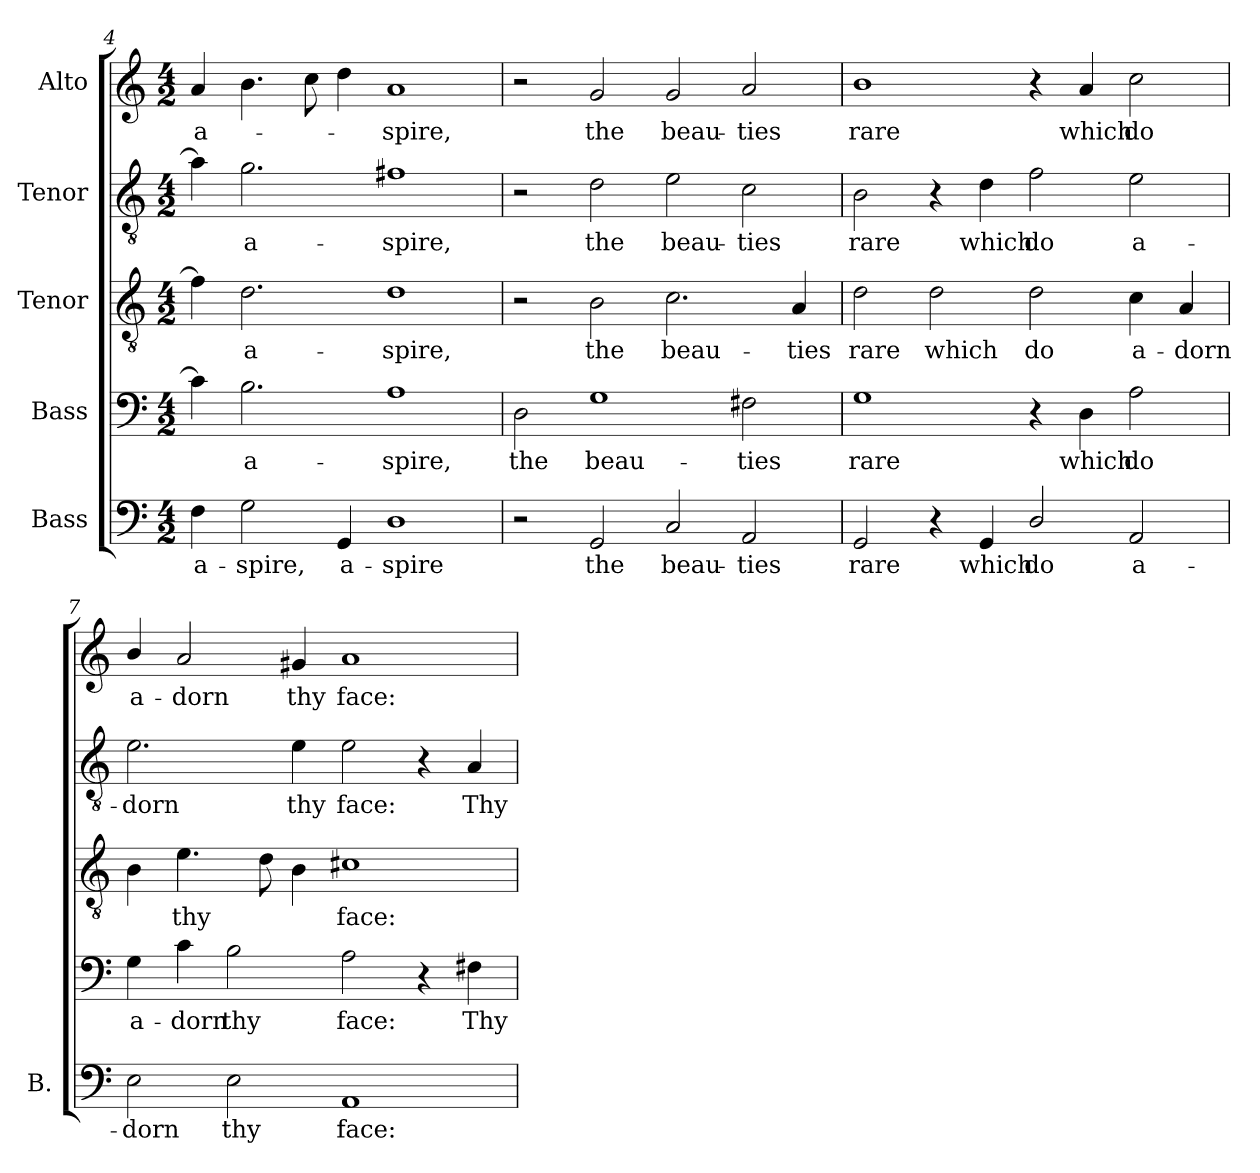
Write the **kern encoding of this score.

**kern	**text	**kern	**text	**kern	**text	**kern	**text	**kern	**text
*part5	*part5	*part4	*part4	*part3	*part3	*part2	*part2	*part1	*part1
*staff5	*staff5	*staff4	*staff4	*staff3	*staff3	*staff2	*staff2	*staff1	*staff1
*I"Bass	*	*I"Bass	*	*I"Tenor	*	*I"Tenor	*	*I"Alto	*
*I'B.	*	*	*	*	*	*	*	*	*
*clefF4	*	*clefF4	*	*clefGv2	*	*clefGv2	*	*clefG2	*
*	*	*ITrd7c12	*	*ITrd7c12	*	*ITrd7c12	*	*	*
*k[]	*	*k[]	*	*k[]	*	*k[]	*	*k[]	*
*C:	*	*C:	*	*C:	*	*C:	*	*C:	*
*M4/2	*	*M4/2	*	*M4/2	*	*M4/2	*	*M4/2	*
=4	=4	=4	=4	=4	=4	=4	=4	=4	=4
!	!LO:LY:b:color=#000000	!	!	!	!	!	!	!	!
!	!	!	!	!	!	!	!	!	!LO:LY:b:color=#000000
4Fi\	a-	4Ci\]	.	4Fi\]	.	4Ai\]	.	4ai/	a-
!	!LO:LY:b:color=#000000	!	!	!	!	!	!	!	!
!	!	!	!LO:LY:b:color=#000000	!	!	!	!	!	!
!	!	!	!	!	!LO:LY:b:color=#000000	!	!	!	!
!	!	!	!	!	!	!	!LO:LY:b:color=#000000	!	!
2Gi\	-spire,	2.BBi\	a-	2.Di\	a-	2.Gi\	a-	4.bi\	.
.	.	.	.	.	.	.	.	8cci\	.
!	!LO:LY:b:color=#000000	!	!	!	!	!	!	!	!
4GGi/	a-	.	.	.	.	.	.	4ddi\	.
!	!LO:LY:b:color=#000000	!	!	!	!	!	!	!	!
!	!	!	!LO:LY:b:color=#000000	!	!	!	!	!	!
!	!	!	!	!	!LO:LY:b:color=#000000	!	!	!	!
!	!	!	!	!	!	!	!LO:LY:b:color=#000000	!	!
!	!	!	!	!	!	!	!	!	!LO:LY:b:color=#000000
1Di	-spire	1AAi	-spire,	1Di	-spire,	1F#Xi	-spire,	1ai	-spire,
!!LO:LB:g=z
=5	=5	=5	=5	=5	=5	=5	=5	=5	=5
!	!	!	!LO:LY:b:color=#000000	!	!	!	!	!	!
2r	.	2DDi\	the	2r	.	2r	.	2r	.
!	!LO:LY:b:color=#000000	!	!	!	!	!	!	!	!
!	!	!	!LO:LY:b:color=#000000	!	!	!	!	!	!
!	!	!	!	!	!LO:LY:b:color=#000000	!	!	!	!
!	!	!	!	!	!	!	!LO:LY:b:color=#000000	!	!
!	!	!	!	!	!	!	!	!	!LO:LY:b:color=#000000
2GGi/	the	1GGi	beau-	2BBi\	the	2Di\	the	2gi/	the
!	!LO:LY:b:color=#000000	!	!	!	!	!	!	!	!
!	!	!	!	!	!LO:LY:b:color=#000000	!	!	!	!
!	!	!	!	!	!	!	!LO:LY:b:color=#000000	!	!
!	!	!	!	!	!	!	!	!	!LO:LY:b:color=#000000
2Ci/	beau-	.	.	2.Ci\	beau-	2Ei\	beau-	2gi/	beau-
!	!LO:LY:b:color=#000000	!	!	!	!	!	!	!	!
!	!	!	!LO:LY:b:color=#000000	!	!	!	!	!	!
!	!	!	!	!	!	!	!LO:LY:b:color=#000000	!	!
!	!	!	!	!	!	!	!	!	!LO:LY:b:color=#000000
2AAi/	-ties	2FF#Xi\	-ties	.	.	2Ci\	-ties	2ai/	-ties
!	!	!	!	!	!LO:LY:b:color=#000000	!	!	!	!
.	.	.	.	4AAi/	-ties	.	.	.	.
=6	=6	=6	=6	=6	=6	=6	=6	=6	=6
!	!LO:LY:b:color=#000000	!	!	!	!	!	!	!	!
!	!	!	!LO:LY:b:color=#000000	!	!	!	!	!	!
!	!	!	!	!	!LO:LY:b:color=#000000	!	!	!	!
!	!	!	!	!	!	!	!LO:LY:b:color=#000000	!	!
!	!	!	!	!	!	!	!	!	!LO:LY:b:color=#000000
2GGi/	rare	1GGi	rare	2Di\	rare	2BBi\	rare	1bi	rare
!	!	!	!	!	!LO:LY:b:color=#000000	!	!	!	!
4r	.	.	.	2Di\	which	4r	.	.	.
!	!LO:LY:b:color=#000000	!	!	!	!	!	!	!	!
!	!	!	!	!	!	!	!LO:LY:b:color=#000000	!	!
4GGi/	which	.	.	.	.	4Di\	which	.	.
!	!LO:LY:b:color=#000000	!	!	!	!	!	!	!	!
!	!	!	!	!	!LO:LY:b:color=#000000	!	!	!	!
!	!	!	!	!	!	!	!LO:LY:b:color=#000000	!	!
2Di/	do	4r	.	2Di\	do	2Fi\	do	4r	.
!	!	!	!LO:LY:b:color=#000000	!	!	!	!	!	!
!	!	!	!	!	!	!	!	!	!LO:LY:b:color=#000000
.	.	4DDi\	which	.	.	.	.	4ai/	which
!	!LO:LY:b:color=#000000	!	!	!	!	!	!	!	!
!	!	!	!LO:LY:b:color=#000000	!	!	!	!	!	!
!	!	!	!	!	!LO:LY:b:color=#000000	!	!	!	!
!	!	!	!	!	!	!	!LO:LY:b:color=#000000	!	!
!	!	!	!	!	!	!	!	!	!LO:LY:b:color=#000000
2AAi/	a-	2AAi\	do	4Ci\	a-	2Ei\	a-	2cci\	do
!	!	!	!	!	!LO:LY:b:color=#000000	!	!	!	!
.	.	.	.	4AAi/	-dorn	.	.	.	.
=7	=7	=7	=7	=7	=7	=7	=7	=7	=7
!	!LO:LY:b:color=#000000	!	!	!	!	!	!	!	!
!	!	!	!LO:LY:b:color=#000000	!	!	!	!	!	!
!	!	!	!	!	!	!	!LO:LY:b:color=#000000	!	!
!	!	!	!	!	!	!	!	!	!LO:LY:b:color=#000000
2Ei\	-dorn	4GGi\	a-	4BBi\	.	2.Ei\	-dorn	4bi/	a-
!	!	!	!LO:LY:b:color=#000000	!	!	!	!	!	!
!	!	!	!	!	!LO:LY:b:color=#000000	!	!	!	!
!	!	!	!	!	!	!	!	!	!LO:LY:b:color=#000000
.	.	4Ci\	-dorn	4.Ei\	thy	.	.	2ai/	-dorn
!	!LO:LY:b:color=#000000	!	!	!	!	!	!	!	!
!	!	!	!LO:LY:b:color=#000000	!	!	!	!	!	!
2Ei\	thy	2BBi\	thy	.	.	.	.	.	.
.	.	.	.	8Di\	.	.	.	.	.
!	!	!	!	!	!	!	!LO:LY:b:color=#000000	!	!
!	!	!	!	!	!	!	!	!	!LO:LY:b:color=#000000
.	.	.	.	4BBi\	.	4Ei\	thy	4g#Xi/	thy
!	!LO:LY:b:color=#000000	!	!	!	!	!	!	!	!
!	!	!	!LO:LY:b:color=#000000	!	!	!	!	!	!
!	!	!	!	!	!LO:LY:b:color=#000000	!	!	!	!
!	!	!	!	!	!	!	!LO:LY:b:color=#000000	!	!
!	!	!	!	!	!	!	!	!	!LO:LY:b:color=#000000
1AAi	face:	2AAi\	face:	1C#Xi	face:	2Ei\	face:	1ai	face:
.	.	4r	.	.	.	4r	.	.	.
!	!	!	!LO:LY:b:color=#000000	!	!	!	!	!	!
!	!	!	!	!	!	!	!LO:LY:b:color=#000000	!	!
.	.	4FF#Xi\	Thy	.	.	4AAi/	Thy	.	.
=	=	=	=	=	=	=	=	=	=
*-	*-	*-	*-	*-	*-	*-	*-	*-	*-
